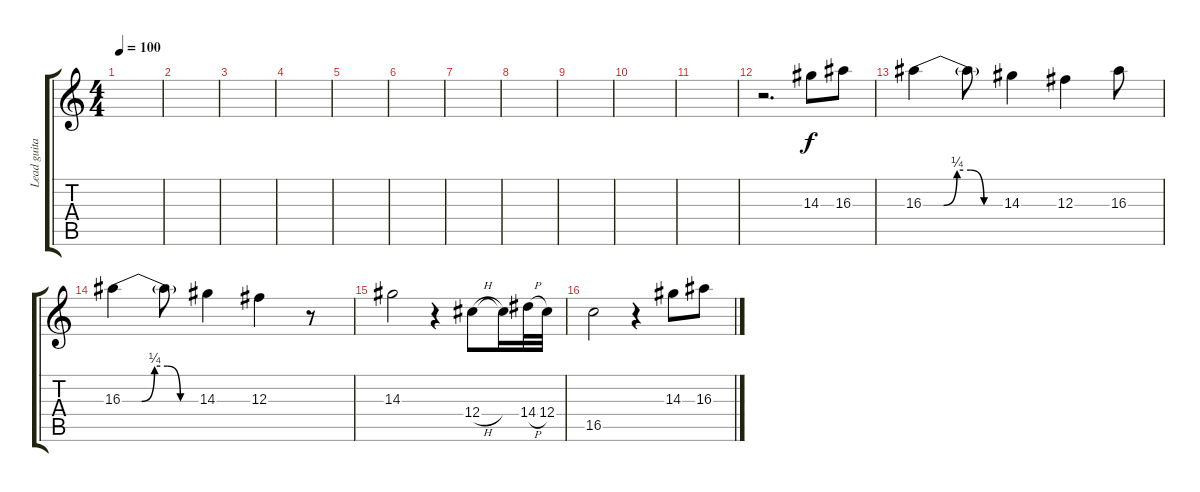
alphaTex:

\track ("Lead guitar" "Lead guita") {instrument distortionguitar}
\staff {score tabs}
\tuning (Eb4 Bb3 Gb3 Db3 Ab2 Eb2) {hide}
\ts (4 4)
\tempo 100
\clef g2
\ks c
|
|
|
|
|
|
|
|
|
|
|
r.2{d} 14.3.8 16.3.8 |
16.3{be (custom 0 0 15 0 25 1 35 1 45 0 60 0)}.4 16.3{t}.8 14.3.4 12.3.4 16.3.8 |
16.3{be (custom 0 0 15 0 25 1 35 1 45 0 60 0)}.4 16.3{t}.8 14.3.4 12.3.4 r.8 |
14.3.2 r.4 12.4{h}.8 12.4{t}.16 14.4{h}.32 12.4.32 |
16.5.2 r.4 14.3.8 16.3.8
